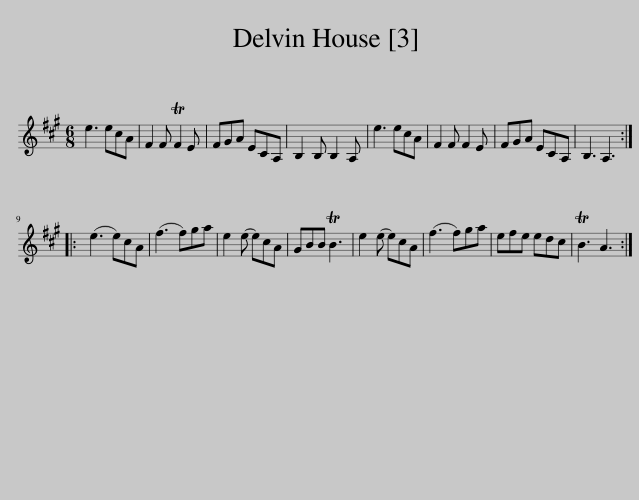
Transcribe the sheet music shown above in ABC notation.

X:1
L:1/8
M:6/8
I:linebreak $
K:A
V:1 treble
V:1
 e3 ecA | F2 F TF2 E | FGA ECA, | B,2 B, B,2 A, | e3 ecA | %5
 F2 F F2 E | FGA ECA, | B,3 A,3 ::$ (e3 e)cA | (f3 f)ga | %10
 e2 (e e)cA | GBB TB3 | e2 (e e)cA | (f3 f)ga | efe edc | %15
 TB3 A3 :| %16
